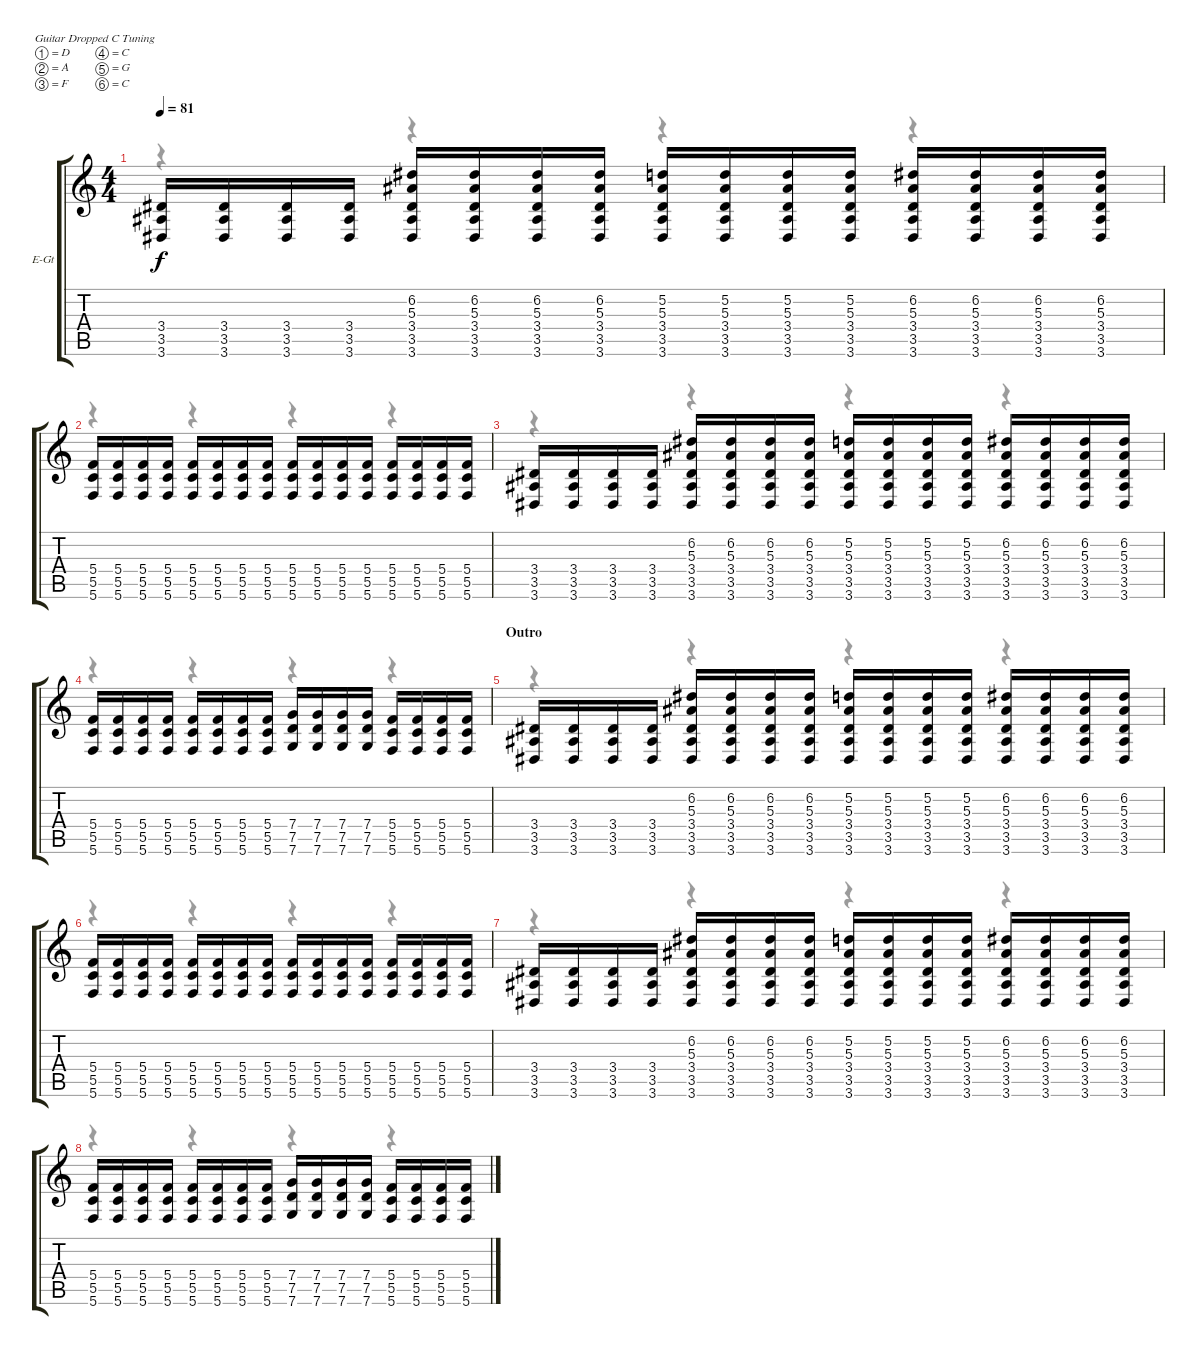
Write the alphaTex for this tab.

\bracketExtendMode groupsimilarinstruments
\firstSystemTrackNameOrientation horizontal
\otherSystemsTrackNameOrientation horizontal
\track ("Matt (Drive)" "E-Gt") {instrument distortionguitar}
\staff {score tabs}
\tuning (D4 A3 F3 C3 G2 C2)
\voice
\ts (4 4)
\tempo 81
\clef g2
\ks c
(3.4 3.5 3.6).16{dy f} (3.4 3.5 3.6).16 (3.4 3.5 3.6).16 (3.4 3.5 3.6).16 (6.2 5.3 3.4 3.5 3.6).16 (6.2 5.3 3.4 3.5 3.6).16 (6.2 5.3 3.4 3.5 3.6).16 (6.2 5.3 3.4 3.5 3.6).16 (5.2 5.3 3.4 3.5 3.6).16 (5.2 5.3 3.4 3.5 3.6).16 (5.2 5.3 3.4 3.5 3.6).16 (5.2 5.3 3.4 3.5 3.6).16 (6.2 5.3 3.4 3.5 3.6).16 (6.2 5.3 3.4 3.5 3.6).16 (6.2 5.3 3.4 3.5 3.6).16 (6.2 5.3 3.4 3.5 3.6).16 |
(5.4 5.5 5.6).16 (5.4 5.5 5.6).16 (5.4 5.5 5.6).16 (5.4 5.5 5.6).16 (5.4 5.5 5.6).16 (5.4 5.5 5.6).16 (5.4 5.5 5.6).16 (5.4 5.5 5.6).16 (5.4 5.5 5.6).16 (5.4 5.5 5.6).16 (5.4 5.5 5.6).16 (5.4 5.5 5.6).16 (5.4 5.5 5.6).16 (5.4 5.5 5.6).16 (5.4 5.5 5.6).16 (5.4 5.5 5.6).16 |
(3.4 3.5 3.6).16 (3.4 3.5 3.6).16 (3.4 3.5 3.6).16 (3.4 3.5 3.6).16 (6.2 5.3 3.4 3.5 3.6).16 (6.2 5.3 3.4 3.5 3.6).16 (6.2 5.3 3.4 3.5 3.6).16 (6.2 5.3 3.4 3.5 3.6).16 (5.2 5.3 3.4 3.5 3.6).16 (5.2 5.3 3.4 3.5 3.6).16 (5.2 5.3 3.4 3.5 3.6).16 (5.2 5.3 3.4 3.5 3.6).16 (6.2 5.3 3.4 3.5 3.6).16 (6.2 5.3 3.4 3.5 3.6).16 (6.2 5.3 3.4 3.5 3.6).16 (6.2 5.3 3.4 3.5 3.6).16 |
(5.4 5.5 5.6).16 (5.4 5.5 5.6).16 (5.4 5.5 5.6).16 (5.4 5.5 5.6).16 (5.4 5.5 5.6).16 (5.4 5.5 5.6).16 (5.4 5.5 5.6).16 (5.4 5.5 5.6).16 (7.4 7.5 7.6).16 (7.4 7.5 7.6).16 (7.4 7.5 7.6).16 (7.4 7.5 7.6).16 (5.4 5.5 5.6).16 (5.4 5.5 5.6).16 (5.4 5.5 5.6).16 (5.4 5.5 5.6).16 |
\section ("" "Outro")
(3.4 3.5 3.6).16 (3.4 3.5 3.6).16 (3.4 3.5 3.6).16 (3.4 3.5 3.6).16 (6.2 5.3 3.4 3.5 3.6).16 (6.2 5.3 3.4 3.5 3.6).16 (6.2 5.3 3.4 3.5 3.6).16 (6.2 5.3 3.4 3.5 3.6).16 (5.2 5.3 3.4 3.5 3.6).16 (5.2 5.3 3.4 3.5 3.6).16 (5.2 5.3 3.4 3.5 3.6).16 (5.2 5.3 3.4 3.5 3.6).16 (6.2 5.3 3.4 3.5 3.6).16 (6.2 5.3 3.4 3.5 3.6).16 (6.2 5.3 3.4 3.5 3.6).16 (6.2 5.3 3.4 3.5 3.6).16 |
(5.4 5.5 5.6).16 (5.4 5.5 5.6).16 (5.4 5.5 5.6).16 (5.4 5.5 5.6).16 (5.4 5.5 5.6).16 (5.4 5.5 5.6).16 (5.4 5.5 5.6).16 (5.4 5.5 5.6).16 (5.4 5.5 5.6).16 (5.4 5.5 5.6).16 (5.4 5.5 5.6).16 (5.4 5.5 5.6).16 (5.4 5.5 5.6).16 (5.4 5.5 5.6).16 (5.4 5.5 5.6).16 (5.4 5.5 5.6).16 |
(3.4 3.5 3.6).16 (3.4 3.5 3.6).16 (3.4 3.5 3.6).16 (3.4 3.5 3.6).16 (6.2 5.3 3.4 3.5 3.6).16 (6.2 5.3 3.4 3.5 3.6).16 (6.2 5.3 3.4 3.5 3.6).16 (6.2 5.3 3.4 3.5 3.6).16 (5.2 5.3 3.4 3.5 3.6).16 (5.2 5.3 3.4 3.5 3.6).16 (5.2 5.3 3.4 3.5 3.6).16 (5.2 5.3 3.4 3.5 3.6).16 (6.2 5.3 3.4 3.5 3.6).16 (6.2 5.3 3.4 3.5 3.6).16 (6.2 5.3 3.4 3.5 3.6).16 (6.2 5.3 3.4 3.5 3.6).16 |
(5.4 5.5 5.6).16 (5.4 5.5 5.6).16 (5.4 5.5 5.6).16 (5.4 5.5 5.6).16 (5.4 5.5 5.6).16 (5.4 5.5 5.6).16 (5.4 5.5 5.6).16 (5.4 5.5 5.6).16 (7.4 7.5 7.6).16 (7.4 7.5 7.6).16 (7.4 7.5 7.6).16 (7.4 7.5 7.6).16 (5.4 5.5 5.6).16 (5.4 5.5 5.6).16 (5.4 5.5 5.6).16 (5.4 5.5 5.6).16
\voice
\clef g2
\ottava regular
\simile none
\ks c
r.4{dy mf} r.4 r.4 r.4 |
r.4 r.4 r.4 r.4 |
r.4 r.4 r.4 r.4 |
r.4 r.4 r.4 r.4 |
r.4 r.4 r.4 r.4 |
r.4 r.4 r.4 r.4 |
r.4 r.4 r.4 r.4 |
r.4 r.4 r.4 r.4
